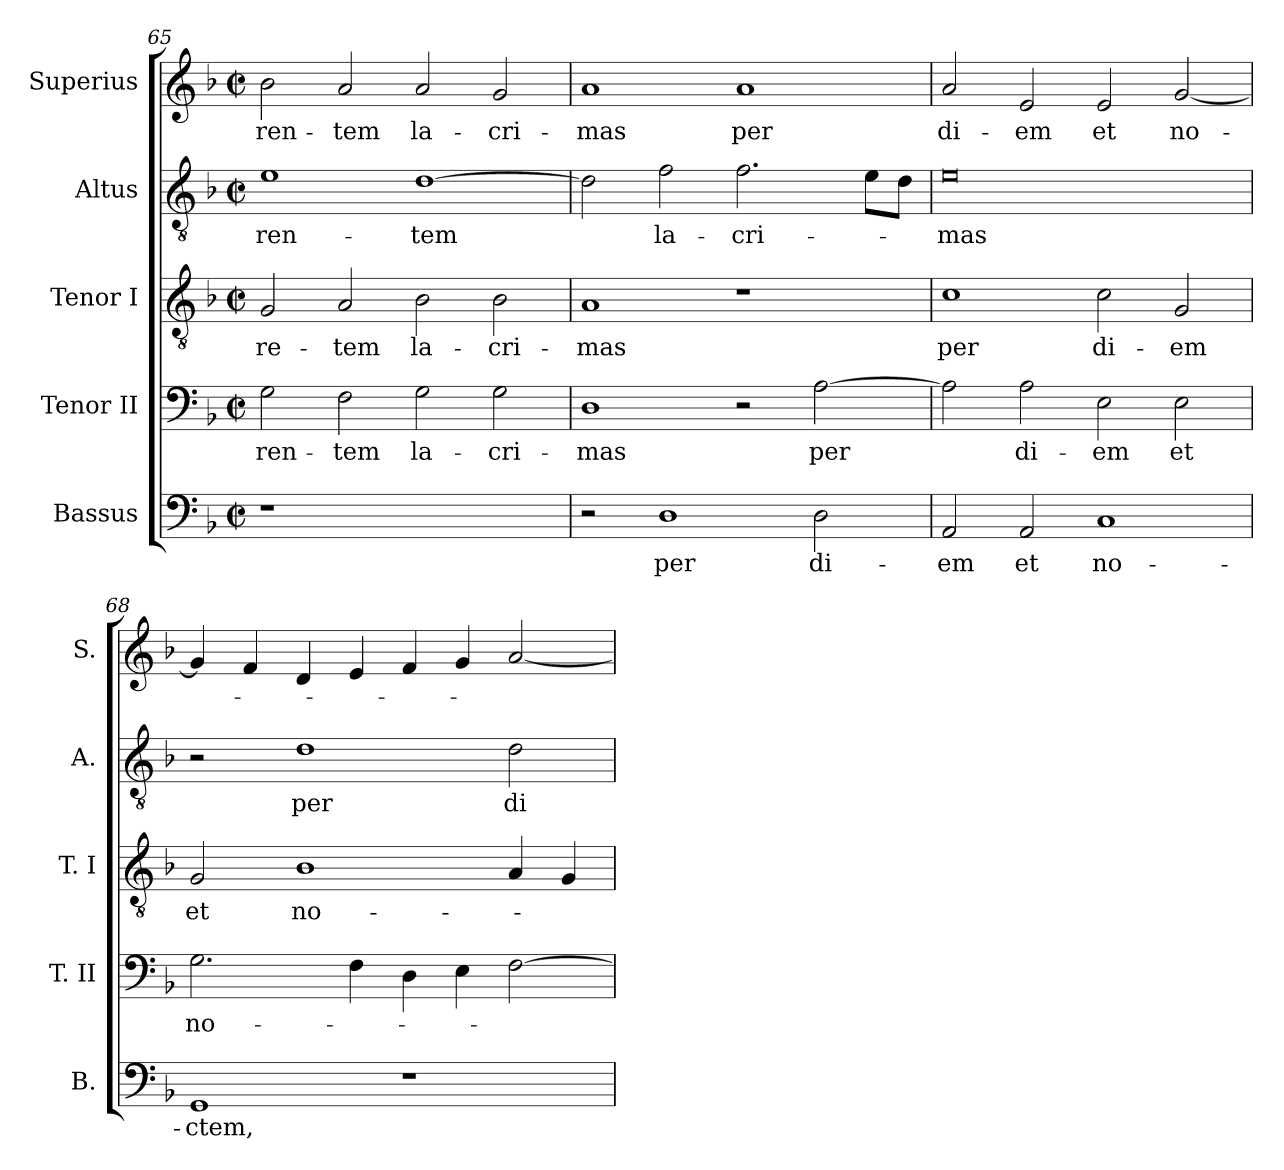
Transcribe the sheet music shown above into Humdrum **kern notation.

**kern	**text	**kern	**text	**kern	**text	**kern	**text	**kern	**text
*part5	*part5	*part4	*part4	*part3	*part3	*part2	*part2	*part1	*part1
*staff5	*staff5	*staff4	*staff4	*staff3	*staff3	*staff2	*staff2	*staff1	*staff1
*I"Bassus	*	*I"Tenor II	*	*I"Tenor I	*	*I"Altus	*	*I"Superius	*
*I'B.	*	*I'T. II	*	*I'T. I	*	*I'A.	*	*I'S.	*
*clefF4	*	*clefF4	*	*clefGv2	*	*clefGv2	*	*clefG2	*
*	*	*	*	*ITrd7c12	*	*ITrd7c12	*	*	*
*k[b-]	*	*k[b-]	*	*k[b-]	*	*k[b-]	*	*k[b-]	*
*F:	*	*F:	*	*F:	*	*F:	*	*F:	*
*M2/2	*	*M2/2	*	*M2/2	*	*M2/2	*	*M2/2	*
*met(c|)	*	*met(c|)	*	*met(c|)	*	*met(c|)	*	*met(c|)	*
=65	=65	=65	=65	=65	=65	=65	=65	=65	=65
!LO:N:vis=1	!	!	!	!	!	!	!	!	!
!	!	!	!LO:LY:b:color=#000000	!	!	!	!	!	!
!	!	!	!	!	!LO:LY:b:color=#000000	!	!	!	!
!	!	!	!	!	!	!	!LO:LY:b:color=#000000	!	!
!	!	!	!	!	!	!	!	!	!LO:LY:b:color=#000000
1r	.	2Gi\	-ren-	2GGi/	-re-	1Ei	-ren-	2b-i\	-ren-
!	!	!	!LO:LY:b:color=#000000	!	!	!	!	!	!
!	!	!	!	!	!LO:LY:b:color=#000000	!	!	!	!
!	!	!	!	!	!	!	!	!	!LO:LY:b:color=#000000
.	.	2Fi\	-tem	2AAi/	-tem	.	.	2ai/	-tem
!	!	!	!LO:LY:b:color=#000000	!	!	!	!	!	!
!	!	!	!	!	!LO:LY:b:color=#000000	!	!	!	!
!	!	!	!	!	!	!	!LO:LY:b:color=#000000	!	!
!	!	!	!	!	!	!	!	!	!LO:LY:b:color=#000000
1ryy	.	2Gi\	la-	2BB-i\	la-	[>1Di	-tem	2ai/	la-
!	!	!	!LO:LY:b:color=#000000	!	!	!	!	!	!
!	!	!	!	!	!LO:LY:b:color=#000000	!	!	!	!
!	!	!	!	!	!	!	!	!	!LO:LY:b:color=#000000
.	.	2Gi\	-cri-	2BB-i\	-cri-	.	.	2gi/	-cri-
=66	=66	=66	=66	=66	=66	=66	=66	=66	=66
!	!	!	!LO:LY:b:color=#000000	!	!	!	!	!	!
!	!	!	!	!	!LO:LY:b:color=#000000	!	!	!	!
!	!	!	!	!	!	!	!	!	!LO:LY:b:color=#000000
2r	.	1Di	-mas	1AAi	-mas	2Di\]	.	1ai	-mas
!	!LO:LY:b:color=#000000	!	!	!	!	!	!	!	!
!	!	!	!	!	!	!	!LO:LY:b:color=#000000	!	!
1Di	per	.	.	.	.	2Fi\	la-	.	.
!	!	!	!	!	!	!	!LO:LY:b:color=#000000	!	!
!	!	!	!	!	!	!	!	!	!LO:LY:b:color=#000000
.	.	2r	.	1r	.	2.Fi\	-cri-	1ai	per
!	!LO:LY:b:color=#000000	!	!	!	!	!	!	!	!
!	!	!	!LO:LY:b:color=#000000	!	!	!	!	!	!
2Di\	di-	[>2Ai\	per	.	.	.	.	.	.
.	.	.	.	.	.	8Ei\L	.	.	.
.	.	.	.	.	.	8Di\J	.	.	.
!!LO:PB:g=z
=67	=67	=67	=67	=67	=67	=67	=67	=67	=67
!	!LO:LY:b:color=#000000	!	!	!	!	!	!	!	!
!	!	!	!	!	!LO:LY:b:color=#000000	!	!	!	!
!	!	!	!	!	!	!	!LO:LY:b:color=#000000	!	!
!	!	!	!	!	!	!	!	!	!LO:LY:b:color=#000000
2AAi/	-em	2Ai\]	.	1Ci	per	0Ei	-mas	2ai/	di-
!	!LO:LY:b:color=#000000	!	!	!	!	!	!	!	!
!	!	!	!LO:LY:b:color=#000000	!	!	!	!	!	!
!	!	!	!	!	!	!	!	!	!LO:LY:b:color=#000000
2AAi/	et	2Ai\	di-	.	.	.	.	2ei/	-em
!	!LO:LY:b:color=#000000	!	!	!	!	!	!	!	!
!	!	!	!LO:LY:b:color=#000000	!	!	!	!	!	!
!	!	!	!	!	!LO:LY:b:color=#000000	!	!	!	!
!	!	!	!	!	!	!	!	!	!LO:LY:b:color=#000000
1Ci	no-	2Ei\	-em	2Ci\	di-	.	.	2ei/	et
!	!	!	!LO:LY:b:color=#000000	!	!	!	!	!	!
!	!	!	!	!	!LO:LY:b:color=#000000	!	!	!	!
!	!	!	!	!	!	!	!	!	!LO:LY:b:color=#000000
.	.	2Ei\	et	2GGi/	-em	.	.	[<2gi/	no-
=68	=68	=68	=68	=68	=68	=68	=68	=68	=68
!	!LO:LY:b:color=#000000	!	!	!	!	!	!	!	!
!	!	!	!LO:LY:b:color=#000000	!	!	!	!	!	!
!	!	!	!	!	!LO:LY:b:color=#000000	!	!	!	!
1GGi	-ctem,	2.Gi\	no-	2GGi/	et	2r	.	4gi/]	.
.	.	.	.	.	.	.	.	4fi/	.
!	!	!	!	!	!LO:LY:b:color=#000000	!	!	!	!
!	!	!	!	!	!	!	!LO:LY:b:color=#000000	!	!
.	.	.	.	1BB-i	no-	1Di	per	4di/	.
.	.	4Fi\	.	.	.	.	.	4ei/	.
1r	.	4Di\	.	.	.	.	.	4fi/	.
.	.	4Ei\	.	.	.	.	.	4gi/	.
!	!	!	!	!	!	!	!LO:LY:b:color=#000000	!	!
.	.	[>2Fi\	.	4AAi/	.	2Di\	di-	[<2ai/	.
.	.	.	.	4GGi/	.	.	.	.	.
=	=	=	=	=	=	=	=	=	=
*-	*-	*-	*-	*-	*-	*-	*-	*-	*-
